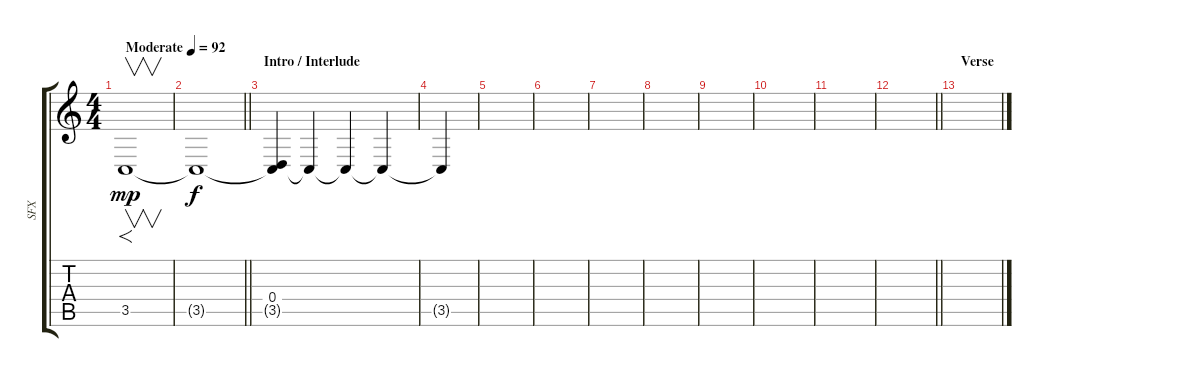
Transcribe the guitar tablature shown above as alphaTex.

\track ("SFX" "SFX") {instrument fx7echoes}
\staff {score tabs}
\tuning (E4 B3 G3 D3 A2 E2) {hide}
\ts (4 4)
\tempo (92 "Moderate")
\clef g2
\ks c
3.5.1{f v dy mp instrument fx7echoes} |
\barLineRight lightlight
3.5{t}.1{dy f} |
\section ("" "Intro / Interlude")
(0.4 3.5{t}).4{volume 3} 3.5{t}.4 3.5{t}.4 3.5{t}.4 |
3.5{t}.4 |
|
|
|
|
|
|
|
\barLineRight lightlight
|
\section ("" "Verse")
